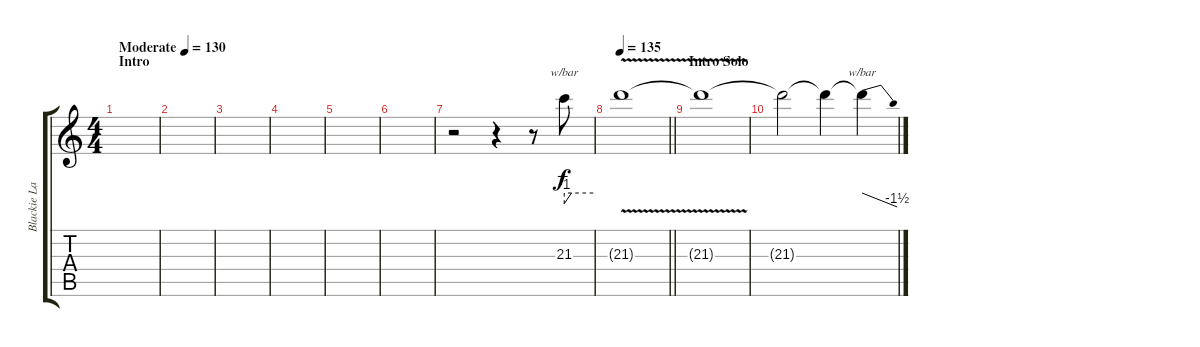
\track ("Blackie Lawless Vocals" "Blackie La") {instrument contrabass}
\staff {score tabs}
\tuning (D4 A3 F3 C3 G2 D2) {hide}
\ts (4 4)
\section ("" "Intro")
\tempo (130 "Moderate")
\clef g2
\ks c
|
|
|
|
|
|
r.2 r.4 r.8 21.3.8{tbe (custom default 0 -4 15 0 60 0)} |
\tempo 135
\barLineRight lightlight
21.3{v t}.1 |
\section ("" "Intro Solo")
21.3{t}.1 |
21.3{t}.2 21.3{t}.4 21.3{t}.4{tbe (dive default 0 0 60 -6)}
